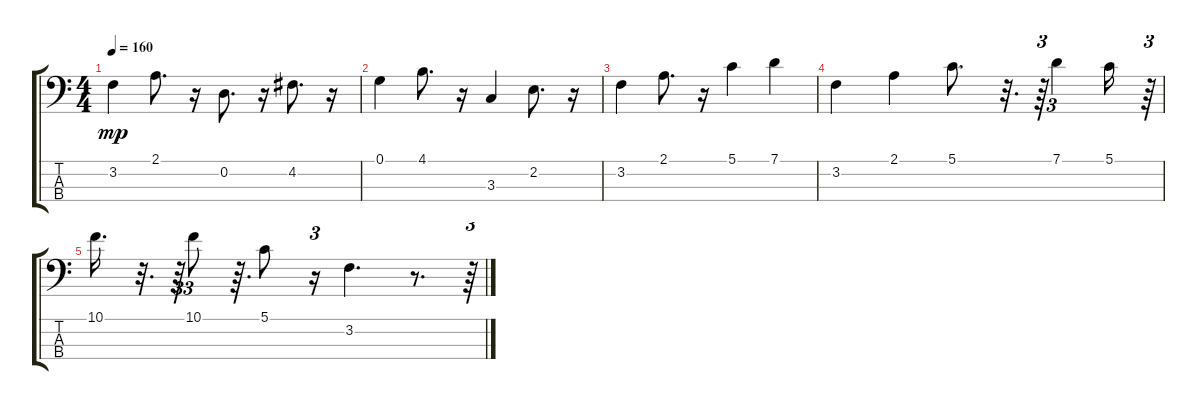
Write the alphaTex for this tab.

\track "" {instrument acousticbass}
\staff {score tabs}
\tuning (G2 D2 A1 E1) {hide}
\ts (4 4)
\tempo 160
\clef f4
\ks c
3.2.4{dy mp} 2.1.8{d} r.16 0.2.8{d} r.16 4.2.8{d} r.16 |
0.1.4 4.1.8{d} r.16 3.3.4 2.2.8{d} r.16 |
3.2.4 2.1.8{d} r.16 5.1.4 7.1.4 |
3.2.4 2.1.4 5.1.8{d} r.32{d} r.64{tu (3 2)} 7.1.4{tu (3 2)} 5.1.16 r.64{tu (3 2)} |
10.1.16{d} r.32{d} r.64{tu (3 2)} 10.1.8{tu (3 2)} r.64{d} 5.1.8 r.16{tu (3 2)} 3.2.4{d} r.8{d} r.64{tu (3 2)}
